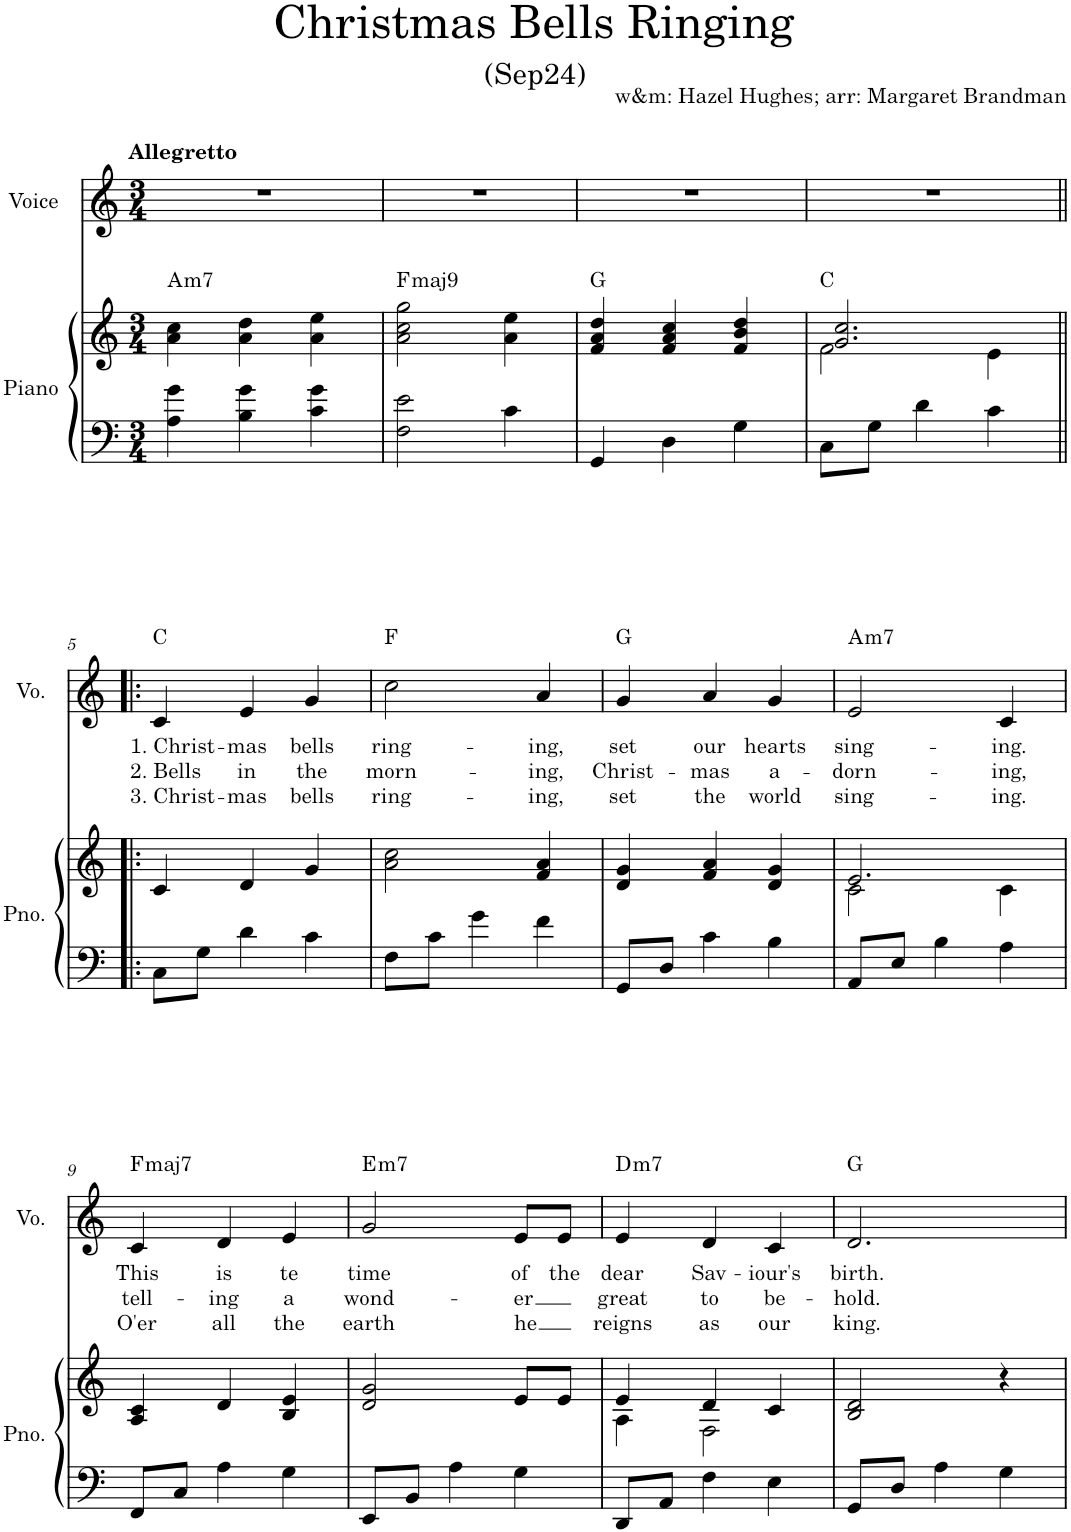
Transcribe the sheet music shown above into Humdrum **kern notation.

**kern	**kern	**harte	**kern	**text	**text	**text	**harte
*part2	*part2	*part2	*part1	*part1	*part1	*part1	*part1
*staff3	*staff2	*	*staff1	*staff1	*staff1	*staff1	*
*I"Piano	*	*	*I"Voice	*	*	*	*
*I'Pno.	*	*	*I'Vo.	*	*	*	*
*clefF4	*clefG2	*	*clefG2	*	*	*	*
*k[]	*k[]	*	*k[]	*	*	*	*
*M3/4	*M3/4	*	*M3/4	*	*	*	*
=1	=1	=1	=1	=1	=1	=1	=1
!	!	!LO:H:kt=m7	!LO:TX:a:B:t=Allegretto	!	!	!	!
4A\ 4g\	4a\ 4cc\	A:min7	2.r	.	.	.	.
4B\ 4g\	4a\ 4dd\	.	.	.	.	.	.
4c\ 4g\	4a\ 4ee\	.	.	.	.	.	.
=2	=2	=2	=2	=2	=2	=2	=2
!	!	!LO:H:kt=maj9	!	!	!	!	!
2F\ 2e\	2a\ 2cc\ 2gg\	F:maj9	2.r	.	.	.	.
4c\	4a\ 4ee\	.	.	.	.	.	.
=3	=3	=3	=3	=3	=3	=3	=3
4GG/	4f/ 4a/ 4dd/	G:maj	2.r	.	.	.	.
4D\	4f/ 4a/ 4cc/	.	.	.	.	.	.
4G\	4f/ 4b/ 4dd/	.	.	.	.	.	.
=4	=4	=4	=4	=4	=4	=4	=4
*	*^	*	*	*	*	*	*
8C\L	2.g/ 2.cc/	2f\	C:maj	2.r	.	.	.	.
8G\J	.	.	.	.	.	.	.	.
4d\	.	.	.	.	.	.	.	.
4c\	.	4e\	.	.	.	.	.	.
!!LO:LB:g=z
=5!|:	=5!|:	=5!|:	=5!|:	=5!|:	=5!|:	=5!|:	=5!|:	=5!|:
!	!	!	!	!	!LO:LY:b	!LO:LY:b	!LO:LY:b	!
*	*v	*v	*	*	*	*	*	*
8C\L	4c/	.	4c/	1. Christ-	2. Bells	3. Christ-	C:maj
8G\J	.	.	.	.	.	.	.
!	!	!	!	!LO:LY:b	!LO:LY:b	!LO:LY:b	!
4d\	4d/	.	4e/	-mas	in	-mas	.
!	!	!	!	!LO:LY:b	!LO:LY:b	!LO:LY:b	!
4c\	4g/	.	4g/	bells	the	bells	.
=6	=6	=6	=6	=6	=6	=6	=6
!	!	!	!	!LO:LY:b	!LO:LY:b	!LO:LY:b	!
8F\L	2a\ 2cc\	.	2cc\	ring-	morn-	ring-	F:maj
8c\J	.	.	.	.	.	.	.
4g\	.	.	.	.	.	.	.
!	!	!	!	!LO:LY:b	!LO:LY:b	!LO:LY:b	!
4f\	4f/ 4a/	.	4a/	-ing,	-ing,	-ing,	.
=7	=7	=7	=7	=7	=7	=7	=7
!	!	!	!	!LO:LY:b	!LO:LY:b	!LO:LY:b	!
8GG/L	4d/ 4g/	.	4g/	set	Christ-	set	G:maj
8D/J	.	.	.	.	.	.	.
!	!	!	!	!LO:LY:b	!LO:LY:b	!LO:LY:b	!
4c\	4f/ 4a/	.	4a/	our	-mas	the	.
!	!	!	!	!LO:LY:b	!LO:LY:b	!LO:LY:b	!
4B\	4d/ 4g/	.	4g/	hearts	a-	world	.
=8	=8	=8	=8	=8	=8	=8	=8
*	*^	*	*	*	*	*	*
!	!	!	!	!	!LO:LY:b	!LO:LY:b	!LO:LY:b	!LO:H:kt=m7
8AA/L	2.e/	2c\	.	2e/	sing-	-dorn-	sing-	A:min7
8E/J	.	.	.	.	.	.	.	.
4B\	.	.	.	.	.	.	.	.
!	!	!	!	!	!LO:LY:b	!LO:LY:b	!LO:LY:b	!
4A\	.	4c\	.	4c/	-ing.	-ing,	-ing.	.
!!LO:LB:g=z
=9	=9	=9	=9	=9	=9	=9	=9	=9
!	!	!	!	!	!LO:LY:b	!LO:LY:b	!LO:LY:b	!LO:H:kt=maj7
*	*v	*v	*	*	*	*	*	*
8FF/L	4A/ 4c/	.	4c/	This	tell-	O'er	F:maj7
8C/J	.	.	.	.	.	.	.
!	!	!	!	!LO:LY:b	!LO:LY:b	!LO:LY:b	!
4A\	4d/	.	4d/	is	-ing	all	.
!	!	!	!	!LO:LY:b	!LO:LY:b	!LO:LY:b	!
4G\	4B/ 4e/	.	4e/	te	a	the	.
=10	=10	=10	=10	=10	=10	=10	=10
!	!	!	!	!LO:LY:b	!LO:LY:b	!LO:LY:b	!LO:H:kt=m7
8EE/L	2d/ 2g/	.	2g/	time	wond-	earth	E:min7
8BB/J	.	.	.	.	.	.	.
4A\	.	.	.	.	.	.	.
!	!	!	!	!LO:LY:b	!LO:LY:b	!LO:LY:b	!
4G\	8e/L	.	8e/L	of	-er	he	.
!	!	!	!	!LO:LY:b	!	!	!
.	8e/J	.	8e/J	the	.	.	.
=11	=11	=11	=11	=11	=11	=11	=11
*	*^	*	*	*	*	*	*
!	!	!	!	!	!LO:LY:b	!LO:LY:b	!LO:LY:b	!LO:H:kt=m7
8DD/L	4e/	4A\	.	4e/	dear	great	reigns	D:min7
8AA/J	.	.	.	.	.	.	.	.
!	!	!	!	!	!LO:LY:b	!LO:LY:b	!LO:LY:b	!
4F\	4d/	2F\	.	4d/	Sav-	to	as	.
!	!	!	!	!	!LO:LY:b	!LO:LY:b	!LO:LY:b	!
4E\	4c/	.	.	4c/	-iour's	be-	our	.
*	*v	*v	*	*	*	*	*	*
=12	=12	=12	=12	=12	=12	=12	=12
!	!	!	!	!LO:LY:b	!LO:LY:b	!LO:LY:b	!
8GG/L	2B/ 2d/	.	2.d/	birth.	-hold.	king.	G:maj
8D/J	.	.	.	.	.	.	.
4A\	.	.	.	.	.	.	.
4G\	4r	.	.	.	.	.	.
=	=	=	=	=	=	=	=
*-	*-	*-	*-	*-	*-	*-	*-
